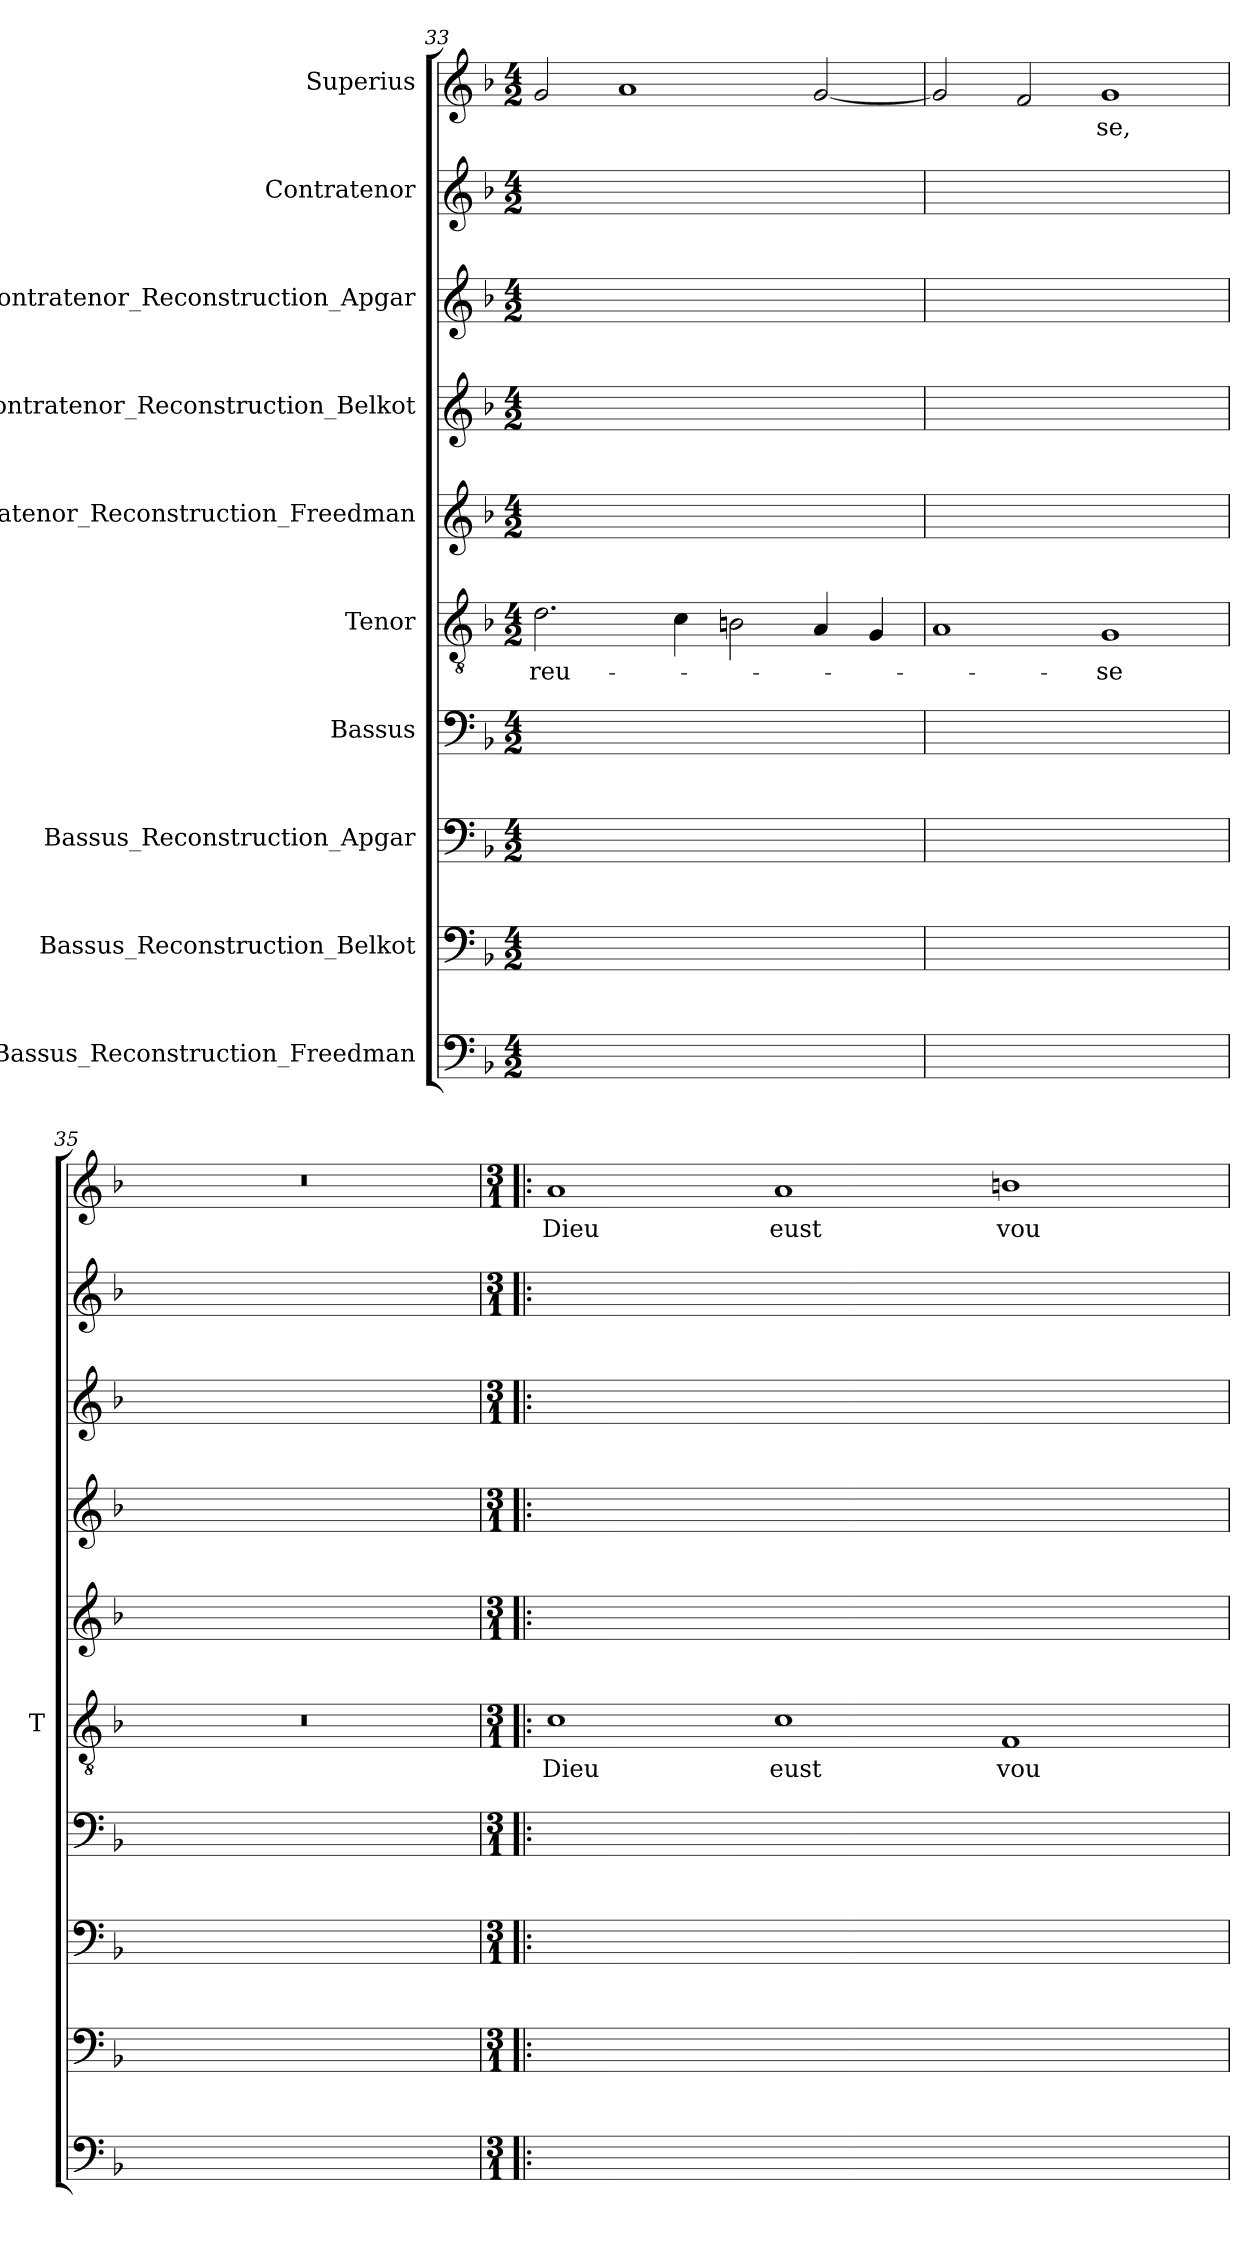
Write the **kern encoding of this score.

**kern	**kern	**kern	**kern	**kern	**text	**kern	**kern	**kern	**kern	**kern	**text
*part10	*part9	*part8	*part7	*part6	*part6	*part5	*part4	*part3	*part2	*part1	*part1
*staff10	*staff9	*staff8	*staff7	*staff6	*staff6	*staff5	*staff4	*staff3	*staff2	*staff1	*staff1
*I"Bassus_Reconstruction_Freedman	*I"Bassus_Reconstruction_Belkot	*I"Bassus_Reconstruction_Apgar	*I"Bassus	*I"Tenor	*	*I"Contratenor_Reconstruction_Freedman	*I"Contratenor_Reconstruction_Belkot	*I"Contratenor_Reconstruction_Apgar	*I"Contratenor	*I"Superius	*
*	*	*	*	*I'T	*	*	*	*	*	*	*
*clefF4	*clefF4	*clefF4	*clefF4	*clefGv2	*	*clefG2	*clefG2	*clefG2	*clefG2	*clefG2	*
*k[b-]	*k[b-]	*k[b-]	*k[b-]	*k[b-]	*	*k[b-]	*k[b-]	*k[b-]	*k[b-]	*k[b-]	*
*M4/2	*M4/2	*M4/2	*M4/2	*M4/2	*	*M4/2	*M4/2	*M4/2	*M4/2	*M4/2	*
=33	=33	=33	=33	=33	=33	=33	=33	=33	=33	=33	=33
0ryy	0ryy	0ryy	0ryy	2.d	reu-	0ryy	0ryy	0ryy	0ryy	2g	.
.	.	.	.	.	.	.	.	.	.	1a	.
.	.	.	.	4c	.	.	.	.	.	.	.
.	.	.	.	2Bn	.	.	.	.	.	.	.
.	.	.	.	4A	.	.	.	.	.	[2g	.
.	.	.	.	4G	.	.	.	.	.	.	.
=34	=34	=34	=34	=34	=34	=34	=34	=34	=34	=34	=34
0ryy	0ryy	0ryy	0ryy	1A	.	0ryy	0ryy	0ryy	0ryy	2g]	.
.	.	.	.	.	.	.	.	.	.	2f	.
.	.	.	.	1G	-se	.	.	.	.	1g	-se,
=35	=35	=35	=35	=35	=35	=35	=35	=35	=35	=35	=35
0ryy	0ryy	0ryy	0ryy	0r	.	0ryy	0ryy	0ryy	0ryy	0r	.
=36!|:	=36!|:	=36!|:	=36!|:	=36!|:	=36!|:	=36!|:	=36!|:	=36!|:	=36!|:	=36!|:	=36!|:
*M3/1	*M3/1	*M3/1	*M3/1	*M3/1	*	*M3/1	*M3/1	*M3/1	*M3/1	*M3/1	*
0.ryy	0.ryy	0.ryy	0.ryy	1c	-Dieu	0.ryy	0.ryy	0.ryy	0.ryy	1a	-Dieu
.	.	.	.	1c	-eust	.	.	.	.	1a	-eust
.	.	.	.	1F	vou-	.	.	.	.	1bn	vou-
=	=	=	=	=	=	=	=	=	=	=	=
*-	*-	*-	*-	*-	*-	*-	*-	*-	*-	*-	*-
